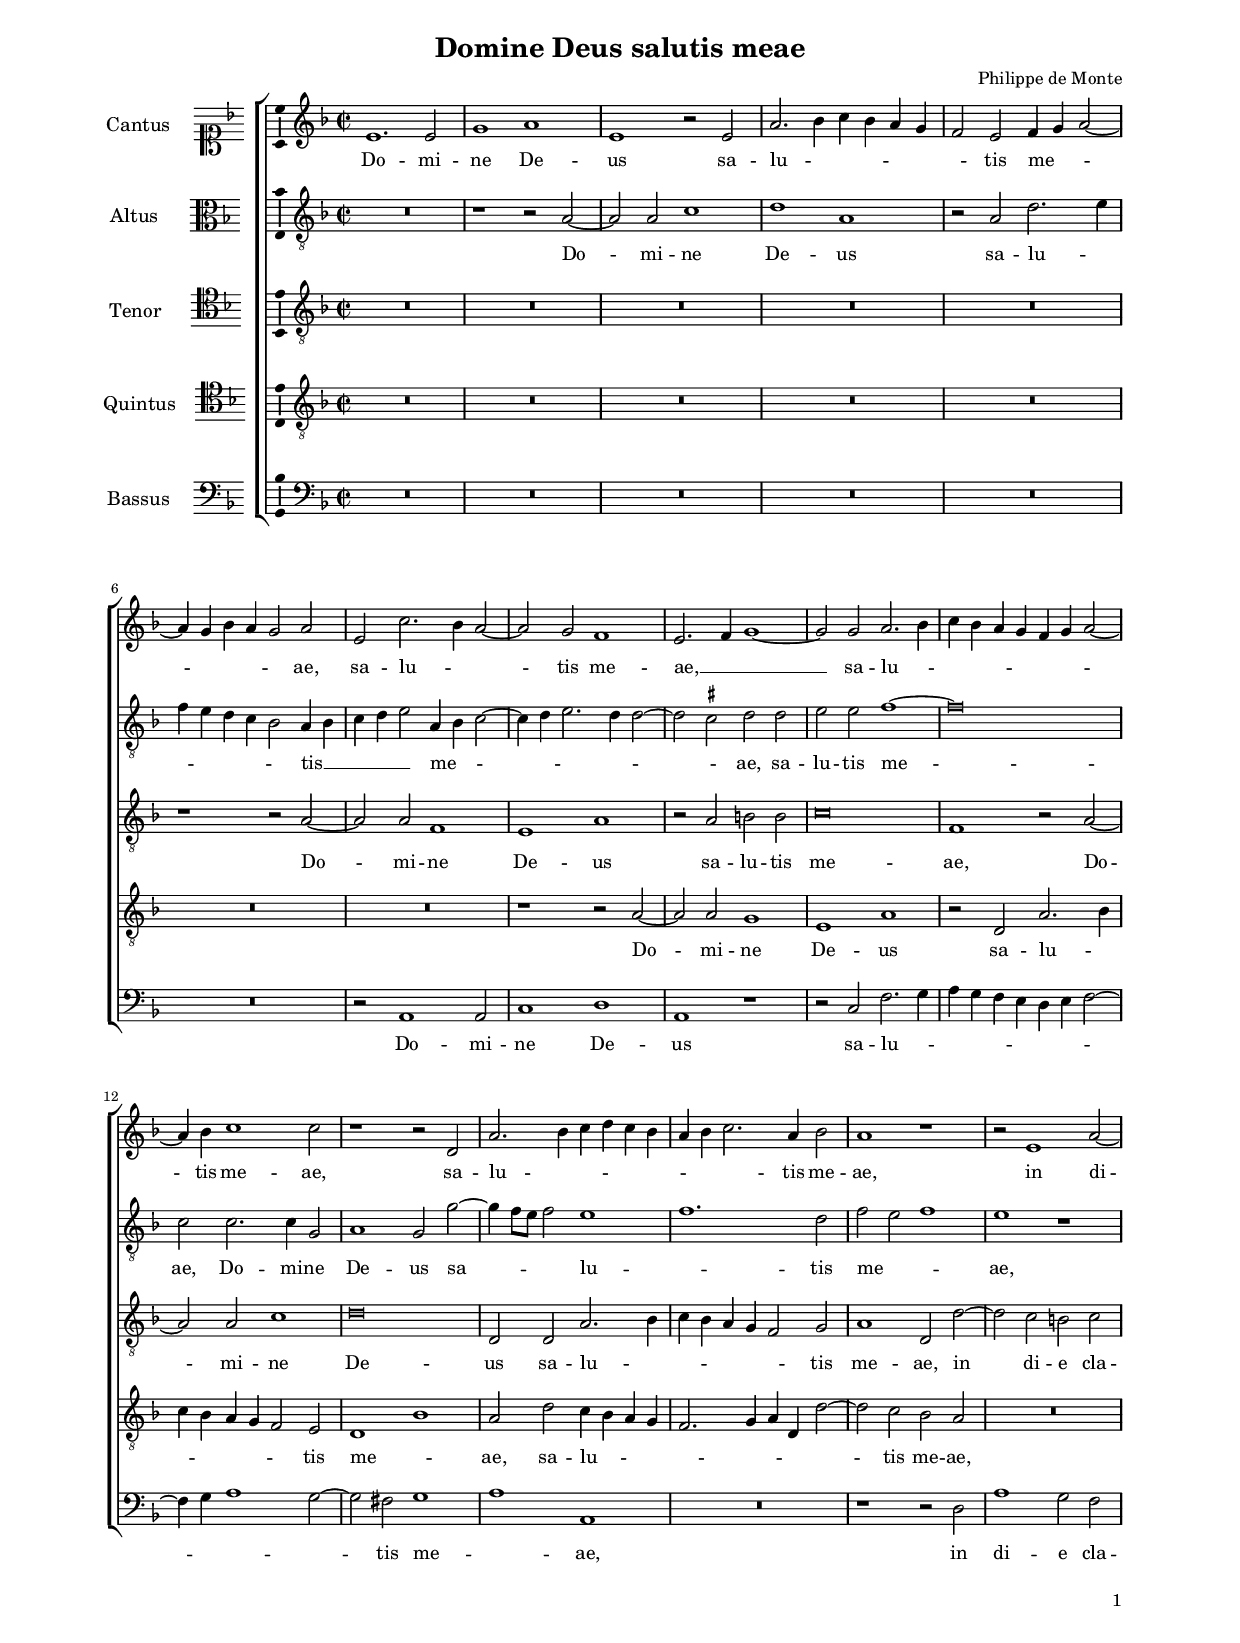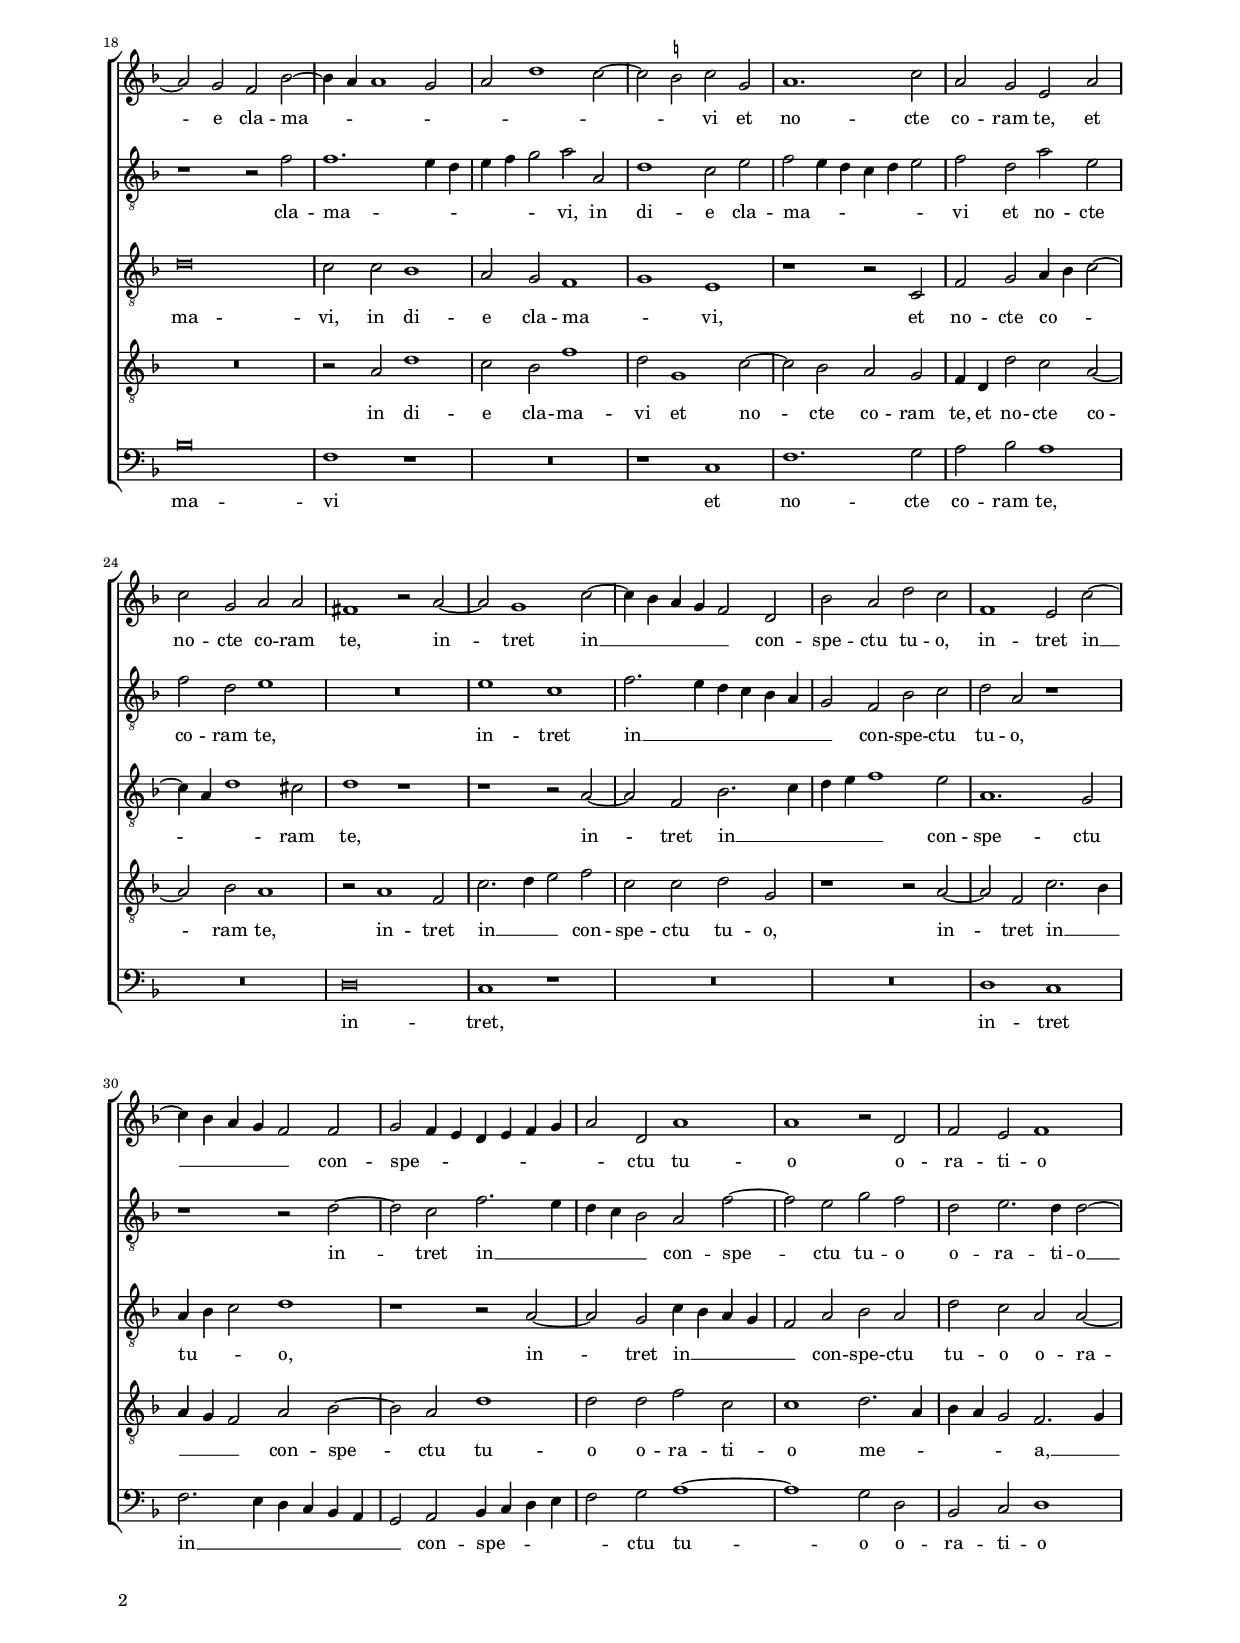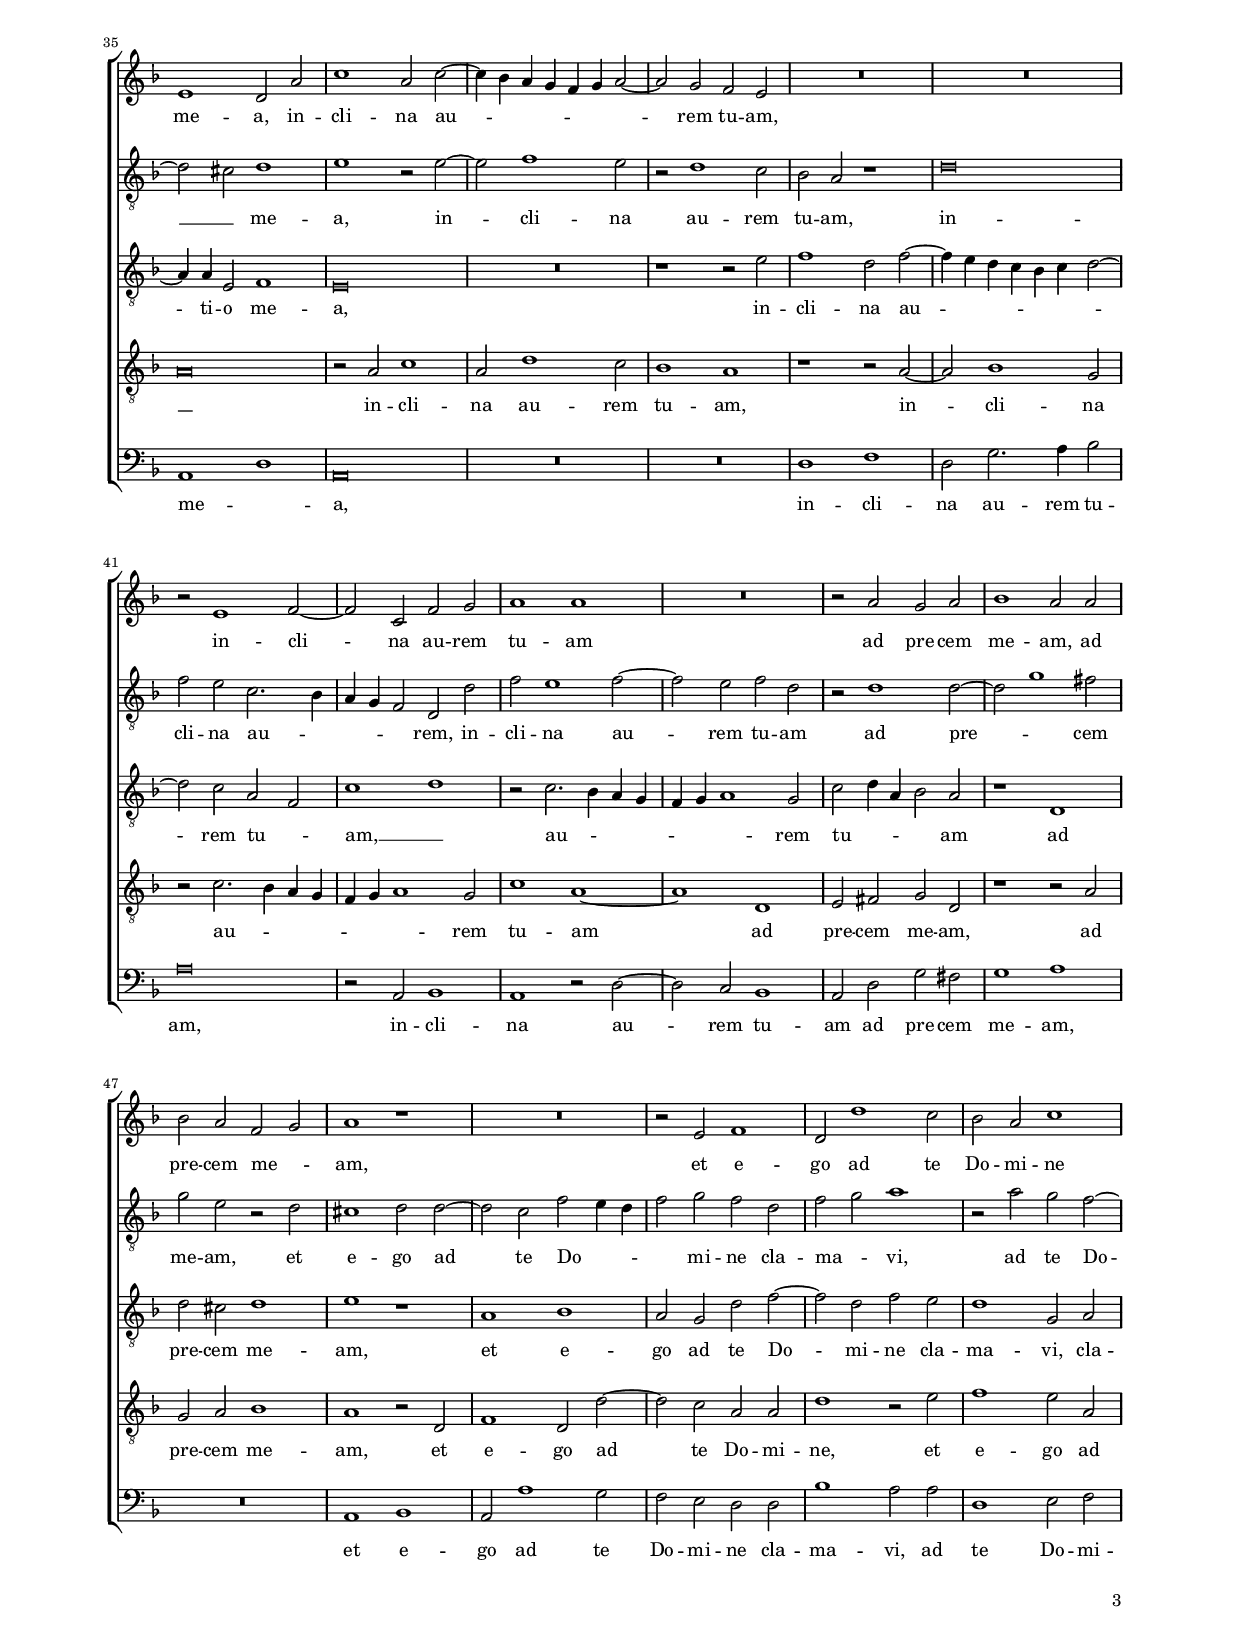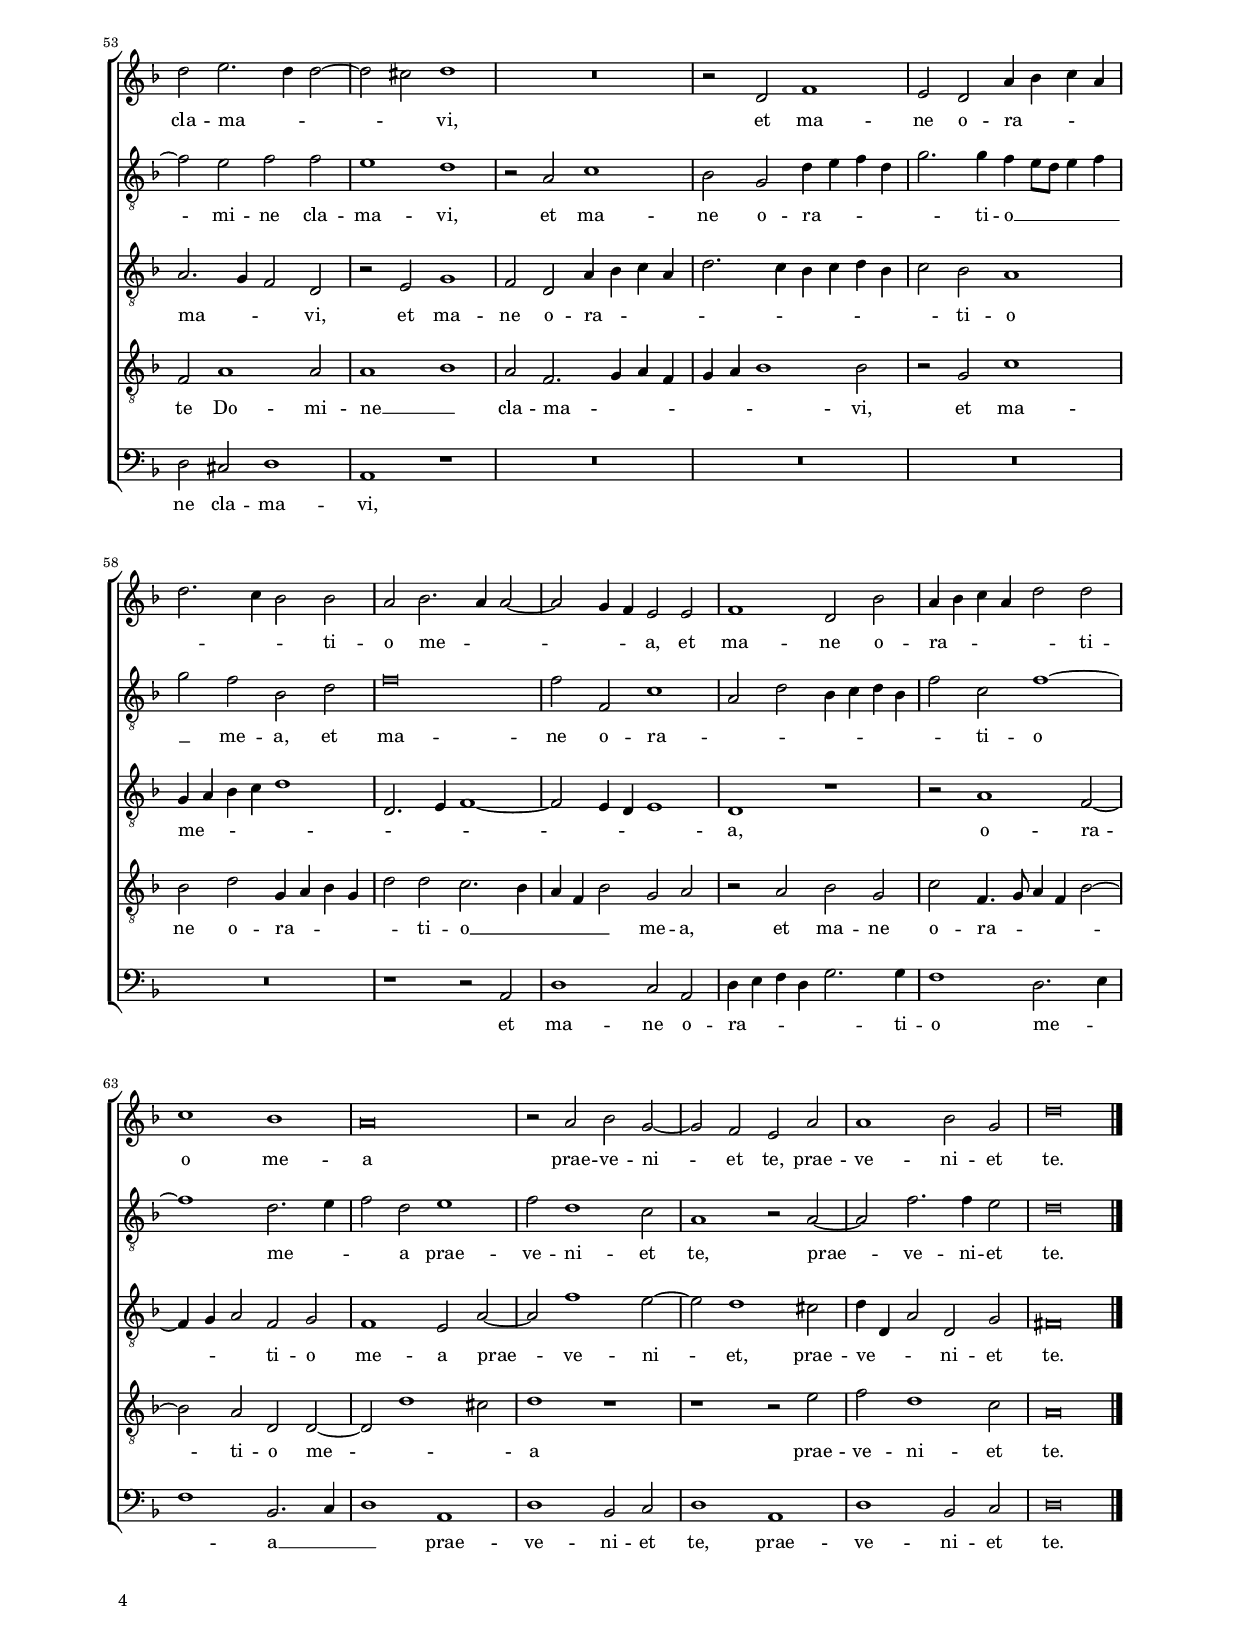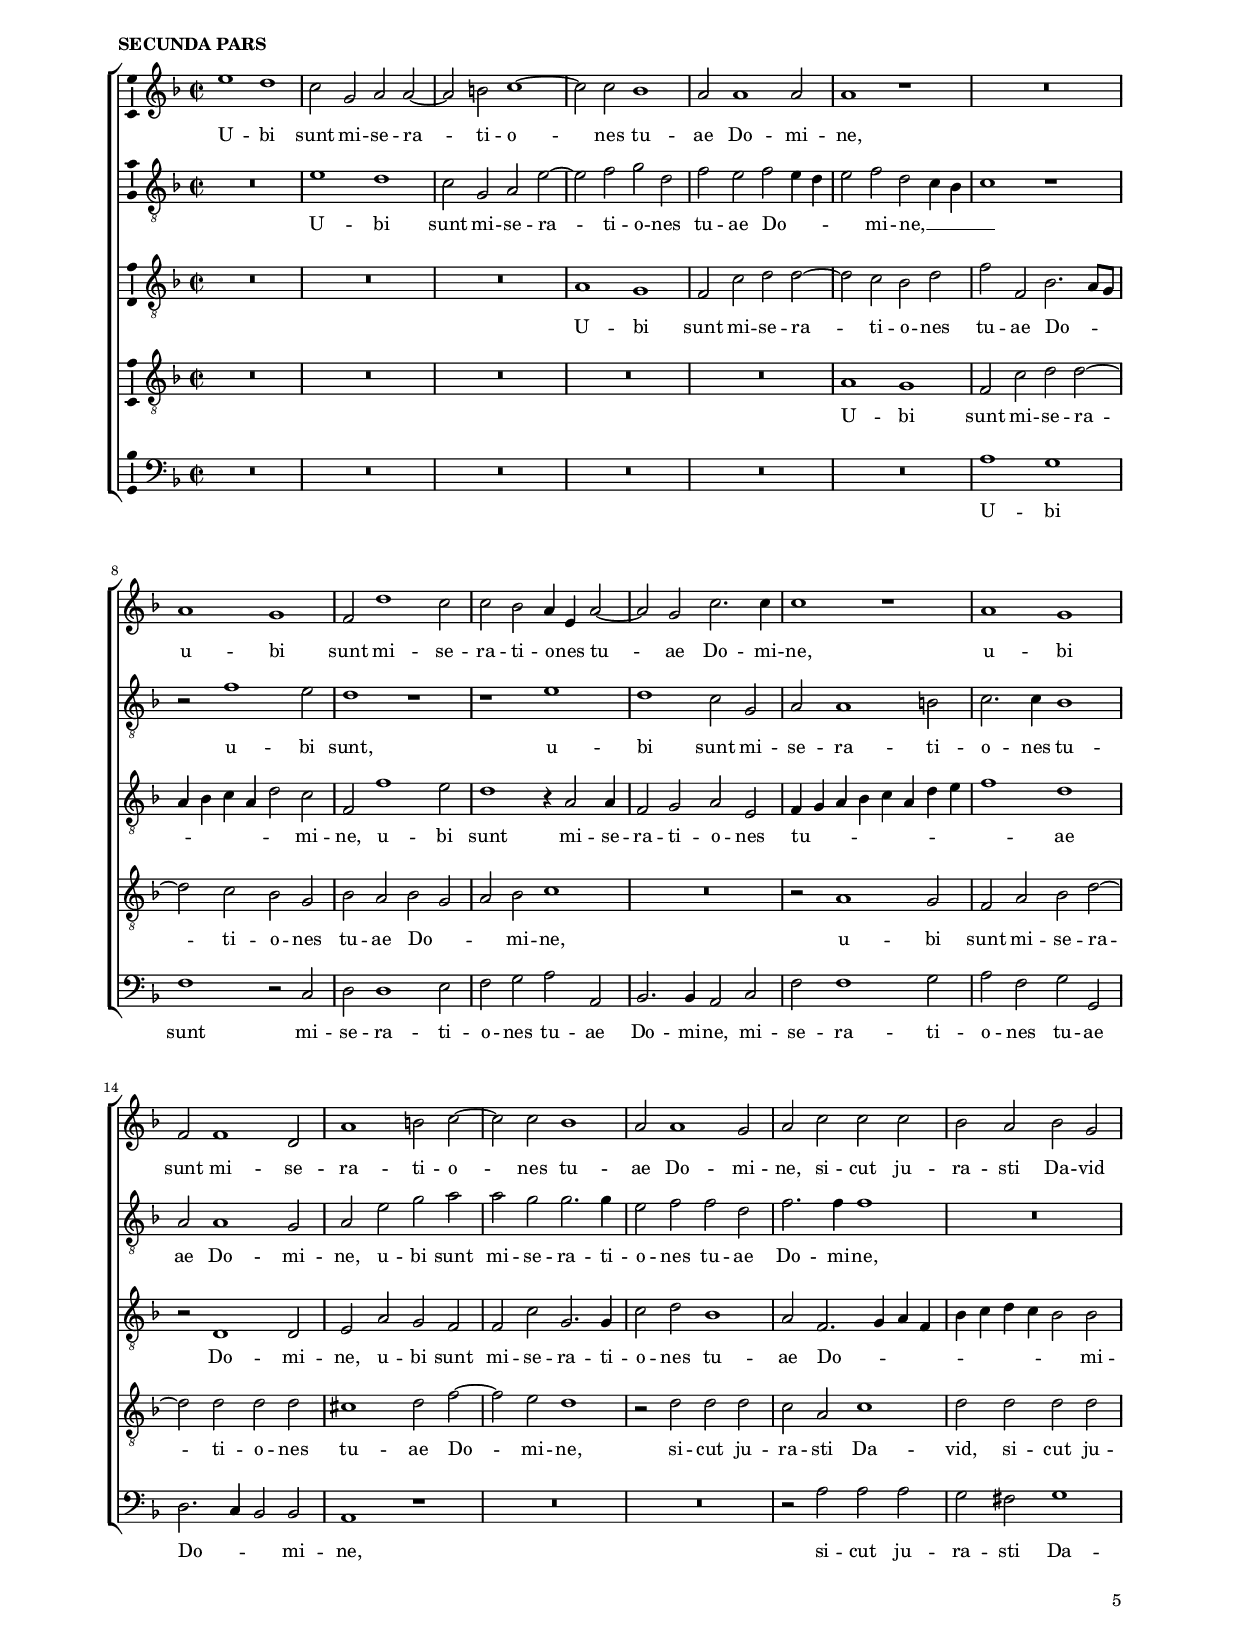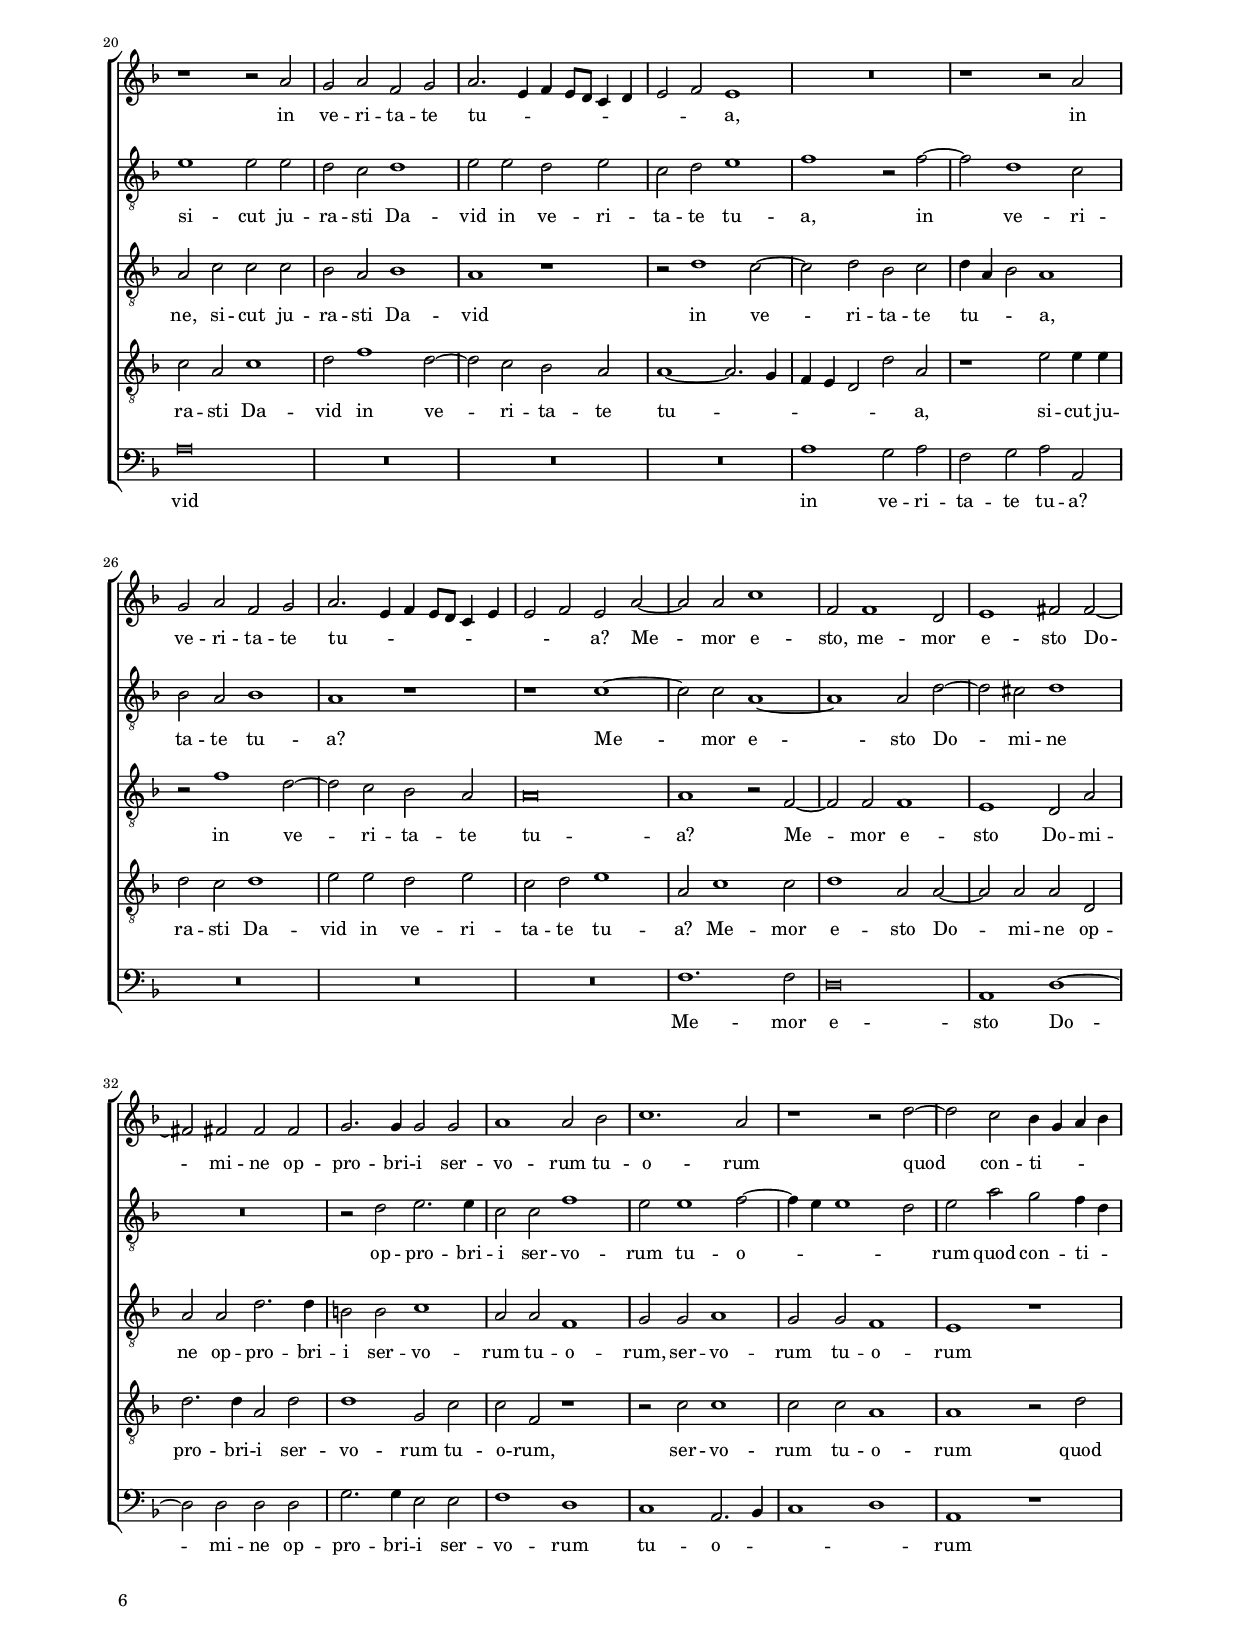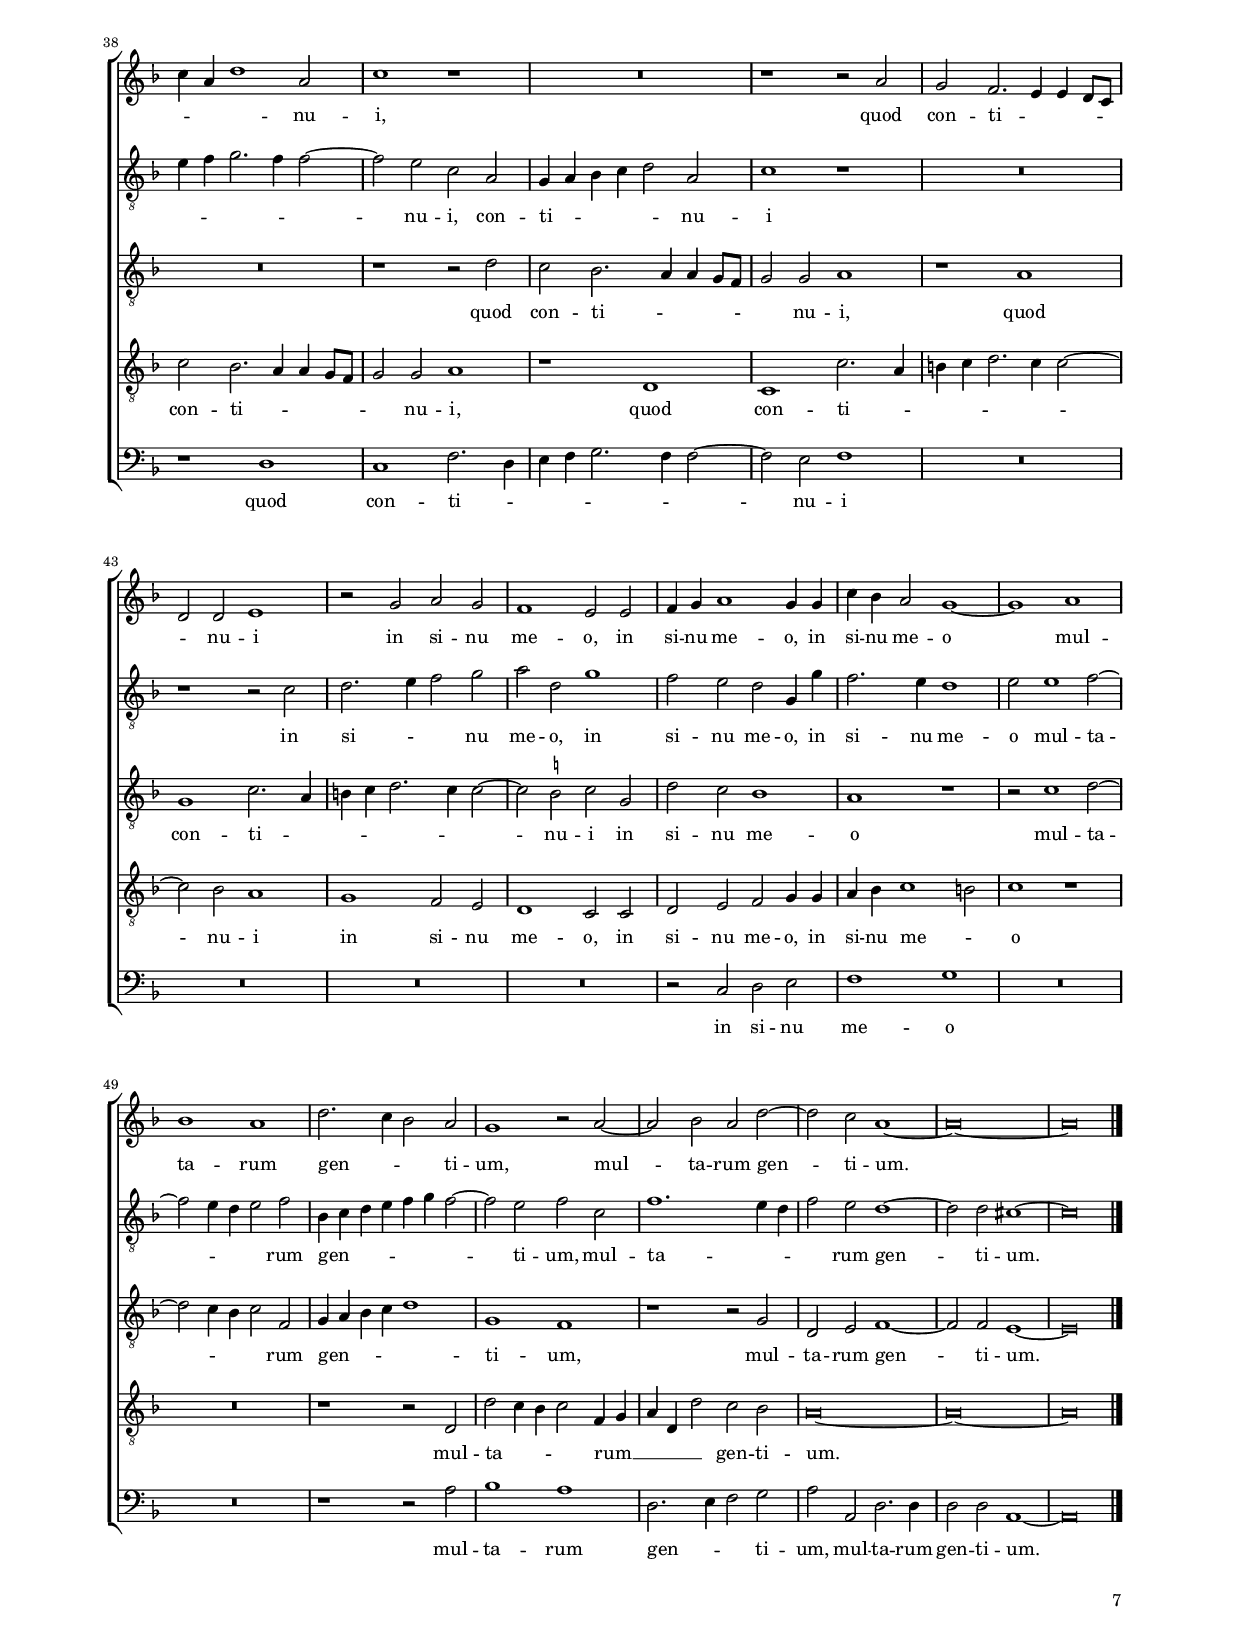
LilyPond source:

\header
{
  title="Domine Deus salutis meae"
  composer="Philippe de Monte"
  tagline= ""
}

\version "2.22.2"
\language deutsch
#(set-global-staff-size 15)
% #(set-default-paper-size "letter")
#(ly:set-option 'point-and-click #f)

	
	ficta = { \once \set suggestAccidentals = ##t }
	
	forget = #(define-music-function (music) (ly:music?) #{
		\accidentalStyle forget
		$music
		\accidentalStyle default
		#})
	
	m = \melisma
	me = \melismaEnd


\paper
	{
	top-margin = 1.8 \cm
	bottom-margin = 1.2 \cm
	left-margin = 2 \cm
	right-margin = 2 \cm
	ragged-bottom = ##f
	ragged-last-bottom = ##f
	print-page-number = ##f
	score-system-spacing = #'((basic-distance . 16) (minimum-distance . 14) (padding . 5) (strechability . 150))
	system-system-spacing = #'((basic-distance . 16) (minimum-distance . 14) (padding . 5) (strechability . 150))
        oddFooterMarkup=\markup   \fill-line { "" \fromproperty #'page:page-number-string }
        evenFooterMarkup=\markup  \fill-line { \fromproperty #'page:page-number-string "" }
        last-bottom-spacing = #'((basic-distance . 12) (minimum-distance . 7) (padding . 4))
	systems-per-page = 3
	page-count = 7
%	min-systems-per-page = 3
	}

global = {
	\key f \major
	\time 2/2 \set Score.measureLength = #(ly:make-moment 2/1)
        \set Score.tempoHideNote = ##t
        \tempo 2 = 90
        \skip 1*2*68 \bar "|."
	}
	

incipitcantus = \markup { \score {
	{
	\set Staff.instrumentName = \markup { \fontsize #1 "Cantus" }
	\key f \major
	\clef soprano
	s4 \bar ""
	}
	\layout  {
	raggedright = ##t
	indent = 1.8 \cm
	line-width = 2.5 \cm
	\context { \Staff \remove Time_signature_engraver }
	\override Staff.Clef.Y-extent = #'(0 . 0)
	}} \hspace #1 }
      
      
incipitaltus = \markup { \score {
	{
	\set Staff.instrumentName = \markup { \fontsize #1 "Altus" }
	\key f \major
	\clef alto
	s4 \bar ""
	}
	\layout  {
	raggedright = ##t
	indent = 1.8 \cm
	line-width = 2.5 \cm
	\context { \Staff \remove Time_signature_engraver }
	\override Staff.Clef.Y-extent = #'(0 . 0)
	}} \hspace #1 }


incipittenor = \markup { \score {
	{
	\set Staff.instrumentName = \markup { \fontsize #1 "Tenor" }
	\key f \major
	\clef tenor
	s4 \bar ""
	}
	\layout  {
	raggedright = ##t
	indent = 1.8 \cm
	line-width = 2.5 \cm
	\context { \Staff \remove Time_signature_engraver }
	\override Staff.Clef.Y-extent = #'(0 . 0)
	}} \hspace #1 }
      
      
incipitquintus = \markup { \score {
	{
	\set Staff.instrumentName = \markup { \fontsize #1 "Quintus" }
	\key f \major
	\clef tenor
	s4 \bar ""
	}
	\layout  {
	raggedright = ##t
	indent = 1.8 \cm
	line-width = 2.5 \cm
	\context { \Staff \remove Time_signature_engraver }
	\override Staff.Clef.Y-extent = #'(0 . 0)
	}} \hspace #1 }
      
      
incipitbassus = \markup { \score {
	{
	\set Staff.instrumentName = \markup { \fontsize #1 "Bassus" }
	\key f \major
	\clef bass
	s4 \bar ""
	}
	\layout  {
	raggedright = ##t
	indent = 1.8 \cm
	line-width = 2.5 \cm
	\context { \Staff \remove Time_signature_engraver }
	\override Staff.Clef.Y-extent = #'(0 . 0)
	}} \hspace #1 }


cantus =  \relative c''
	{
	e,1. e2
	g1 a
	e1 r2 e
	a2. b4 c b a g
%5
	f2 e f4 g a2~ |
	a4 g b a g2 a
	e2 c'2. b4 a2~
	a2 g f1
	e2. f4 g1~
%10
	g2 g a2. b4 |
	c4 b a g f g a2~
	a4 b c1 c2
	r1 r2 d,
	a'2. b4 c d c b
%15
	a4 b c2. a4 b2 |
	a1 r
	r2 e1 a2~
	a2 g f b~
	b4 a a1 g2
%20
	a2 d1 c2~ |
	c2 \ficta h c g
	a1. c2
	a2 g e a
	c2 g a a
%25
	fis1 r2 a~ |
	a2 g1 c2~
	c4 b a g f2 d
	b'2 a d c
	f,1 e2 c'~
%30
	c4 b a g f2 f |
	g2 f4 e d e f g
	a2 d, a'1
	a1 r2 d,
	f2 e f1
%35
	e1 d2 a' |
	c1 a2 c~
	c4 b a g f g a2~
	a2 g f e
	R\breve
%40
	R\breve |
	r2 e1 f2~
	f2 c f g
	a1 a
	R\breve
%45
	r2 a g a |
	b1 a2 a
	b2 a f g
	a1 r
	R\breve
%50
	r2 e f1 |
	d2 d'1 c2
	b2 a c1
	d2 e2. d4 d2~
	d2 cis d1
%55
	R\breve |
	r2 d, f1
	e2 d a'4 b c a
	d2. c4 b2 b
	a2 b2. a4 a2~
%60
	a2 g4 f e2 e |
	f1 d2 b'
	a4 b c a d2 d
	c1 b
	a\breve
%65
	r2 a b g~ |
	g2 f e a
	a1 b2 g
	d'\breve |
	}


altus =  \relative c'
   {
	R\breve
	r1 r2 a~
	a2 a c1
	d1 a
%5
	r2 a d2. e4 |
	f4 e d c b2 a4 b
	c4 d e2 a,4 b c2~
	c4 d e2. d4 d2~
	d2 \ficta cis d d
%10
	e2 e f1~ |
	f\breve
	c2 c2. c4 g2
	a1 g2 g'~
	g4 f8 e f2 e1
%15
	f1. d2 |
	f2 e f1
	e1 r
	r1 r2 f
	f1. e4 d
%20
	e4 f g2 a a, |
	d1 c2 e
	f2 e4 d c d e2
	f2 d a' e
	f2 d e1
%25
	R\breve |
	e1 c
	f2. e4 d c b a
	g2 f b c
	d2 a r1
%30
	r1 r2 d~ |
	d2 c f2. e4
	d4 c b2 a f'~
	f2 e g f
	d2 e2. d4 d2~
%35
	d2 cis d1 |
	e1 r2 e~
	e2 f1 e2
	r2 d1 c2
	b2 a r1
%40
	d\breve |
	f2 e c2. b4
	a4 g f2 d d'
	f2 e1 f2~
	f2 e f d
%45
	r2 d1 d2~ |
	d2 g1 fis2
	g2 e r d
	cis1 d2 d~
	d2 c f e4 d
%50
	f2 g f d |
	f2 g a1
	r2 a g f~
	f2 e f f
	e1 d
%55
	r2 a c1 |
	b2 g d'4 e f d
	g2. g4 f e8 d e4 f
	g2 f b, d
	f\breve
%60
	f2 f, c'1 |
	a2 d b4 c d b
	f'2 c f1~
	f1 d2. e4
	f2 d e1
%65
	f2 d1 c2 |
	a1 r2 a~
	a2 f'2. f4 e2
	d\breve |
	}


tenor =  \relative c'
	{
	R\breve
	R\breve
	R\breve
	R\breve
%5
	R\breve |
	r1 r2 a~
	a2 a f1
	e1 a
	r2 a h h
%10
	c\breve |
	f,1 r2 a~
	a2 a c1
	d\breve
	d,2 d a'2. b4
%15
	c4 b a g f2 g |
	a1 d,2 d'~
	d2 c h c
	d\breve
	c2 c b1
%20
	a2 g f1 |
	g1 e
	r1 r2 c
	f2 g a4 b c2~
	c4 a d1 cis2
%25
	d1 r |
	r1 r2 a~
	a2 f b2. c4
	d4 e f1 e2
	a,1. g2
%30
	a4 b c2 d1 |
	r1 r2 a~
	a2 g c4 b a g
	f2 a b a
	d2 c a a~
%35
	a4 a e2 f1 |
	e\breve
	R\breve
	r1 r2 e'
	f1 d2 f~
%40
	f4 e d c b c d2~ |
	d2 c a f
	c'1 d
	r2 c2. b4 a g
	f4 g a1 g2
%45
	c2 d4 a b2 a |
	r1 d,
	d'2 cis d1
	e1 r
	a,1 b
%50
	a2 g d' f~ |
	f2 d f e
	d1 g,2 a
	a2. g4 f2 d
	r2 e g1
%55
	f2 d a'4 b c a |
	d2. c4 b c d b
	c2 b a1
	g4 a b c d1
	d,2. e4 f1~
%60
	f2 e4 d e1 |
	d1 r
	r2 a'1 f2~
	f4 g a2 f g
	f1 e2 a~
%65
	a2 f'1 e2~ |
	e2 d1 cis2
	d4 d, a'2 d, g
	fis\breve |
	}


quintus  =  \relative c'
	{
	R\breve
	R\breve
	R\breve
	R\breve
%5
	R\breve |
	R\breve
	R\breve
	r1 r2 a~
	a2 a g1
%10
	e1 a |
	r2 d, a'2. b4
	c4 b a g f2 e
	d1 b'
	a2 d c4 b a g
%15
	f2. g4 a d, d'2~ |
	d2 c b a
	R\breve
	R\breve
	r2 a d1
%20
	c2 b f'1 |
	d2 g,1 c2~
	c2 b a g
	f4 d d'2 c a~
	a2 b a1
%25
	r2 a1 f2 |
	c'2. d4 e2 f
	c2 c d g,
	r1 r2 a~
	a2 f c'2. b4
%30
	a4 g f2 a b~ |
	b2 a d1
	d2 d f c
	c1 d2. a4
	b4 a g2 f2. g4
%35
	a\breve |
	r2 a c1
	a2 d1 c2
	b1 a
	r1 r2 a~
%40
	a2 b1 g2 |
	r2 c2. b4 a g
	f4 g a1 g2
	c1 a~
	a1 d,
%45
	e2 fis g d |
	r1 r2 a'
	g2 a b1
	a1 r2 d,
	f1 d2 d'~
%50
	d2 c a a |
	d1 r2 e
	f1 e2 a,
	f2 a1 a2
	a1 b
%55
	a2 f2. g4 a f |
	g4 a b1 b2
	r2 g c1
	b2 d g,4 a b g
	d'2 d c2. b4
%60
	a4 f b2 g a |
	r2 a b g
	c2 f,4. g8 a4 f b2~
	b2 a d, d~
	d2 d'1 cis2
%65
	d1 r |
	r1 r2 e
	f2 d1 c2
	a\breve |
	}


bassus  =  \relative c
	{
	R\breve
	R\breve
	R\breve
	R\breve
%5
	R\breve
	R\breve
	r2 a1 a2
	c1 d
	a1 r
%10
	r2 c f2. g4 |
	a4 g f e d e f2~
	f4 g a1 g2~
	g2 fis g1
	a1 a,
%15
	R\breve |
	r1 r2 d
	a'1 g2 f
	b\breve
	f1 r
%20
	R\breve |
	r1 c
	f1. g2
	a2 b a1
	R\breve
%25
	d,\breve |
	c1 r
	R\breve
	R\breve
	d1 c
%30
	f2. e4 d c b a |
	g2 a b4 c d e
	f2 g a1~
	a1 g2 d
	b2 c d1
%35
	a1 d |
	a\breve
	R\breve
	R\breve
	d1 f
%40
	d2 g2. a4 b2 |
	a\breve
	r2 a, b1
	a1 r2 d~
	d2 c b1
%45
	a2 d g fis |
	g1 a
	R\breve
	a,1 b
	a2 a'1 g2
%50
	f2 e d d |
	b'1 a2 a
	d,1 e2 f
	d2 cis d1
	a1 r
%55
	R\breve |
	R\breve
	R\breve
	R\breve
	r1 r2 a
%60
	d1 c2 a |
	d4 e f d g2. g4
	f1 d2. e4
	f1 b,2. c4
	d1 a
%65
	d1 b2 c |
	d1 a
	d1 b2 c
	d\breve |
	}


lyricscantus = \lyricmode {
	Do -- mi -- ne De -- us sa -- lu -- _ _ _ _ _ _ tis me -- _ _ _ _ _ _ ae,
    sa -- lu -- _ _ tis me -- ae, __ _ _
    sa -- lu -- _ _ _ _ _ _ _ _ tis me -- ae,
    sa -- lu -- _ _ _ _ _ _ _ _ tis me -- ae,
    in di -- e cla -- ma -- _ _ _ _ _ _ _ vi
    et no -- cte co -- ram te,
    et no -- cte co -- ram te,
    in -- tret in __ _ _ _ _ con -- spe -- ctu tu -- o,
    in -- tret in __ _ _ _ _ con -- spe -- _ _ _ _ _ _ _ ctu tu -- o
    o -- ra -- ti -- o me -- a,
    in -- cli -- na au -- _ _ _ _ _ _ rem tu -- am,
    in -- cli -- na au -- rem tu -- am
    ad pre -- cem me -- am,
    ad pre -- cem me -- _ am,
    et e -- go ad te Do -- mi -- ne cla -- ma -- _ _ _ vi,
    et ma -- ne o -- ra -- _ _ _ _ _ _ ti -- o me -- _ _ _ _ a,
    et ma -- ne o -- ra -- _ _ _ _ ti -- o me -- a
    prae -- ve -- ni -- et te,
    prae -- ve -- ni -- et te.
	}


lyricsaltus = \lyricmode {
	Do -- mi -- ne De -- us sa -- lu -- _ _ _ _ _ _ tis __ _ _ _ _ me -- _ _ _ _ _ _ _ ae,
    sa -- lu -- tis me -- ae,
    Do -- mi -- ne De -- us sa -- _ _ _ lu -- _ tis me -- _ _ ae,
    cla -- ma -- _ _ _ _ _ vi,
    in di -- e cla -- ma -- _ _ _ _ _ vi
    et no -- cte co -- ram te,
    in -- tret in __ _ _ _ _ _ _ con -- spe -- ctu tu -- o,
    in -- tret in __ _ _ _ _ con -- spe -- ctu tu -- o
    o -- ra -- ti -- o __ _ me -- a,
    in -- cli -- na au -- rem tu -- am,
    in -- cli -- na au -- _ _ _ _ rem,
    in -- cli -- na au -- rem tu -- am
    ad pre -- _ cem me -- am,
    et e -- go ad te Do -- _ _ _ mi -- ne cla -- ma -- _ vi,
    ad te Do -- mi -- ne cla -- ma -- vi,
    et ma -- ne o -- ra -- _ _ _ _ ti -- o __ _ _ _ _ _ me -- a,
    et ma -- ne o -- ra -- _ _ _ _ _ _ _ ti -- o me -- _ _ a
    prae -- ve -- ni -- et te,
    prae -- ve -- ni -- et te.
	}


lyricstenor = \lyricmode {
	Do -- mi -- ne De -- us sa -- lu -- tis me -- ae,
    Do -- mi -- ne De -- us sa -- lu -- _ _ _ _ _ _ tis me -- ae,
    in di -- e cla -- ma -- vi,
    in di -- e cla -- ma -- _ vi,
    et no -- cte co -- _ _ _ _ ram te,
    in -- tret in __ _ _ _ _ con -- spe -- ctu tu -- _ _ o,
    in -- tret in __ _ _ _ _ con -- spe -- ctu tu -- o
    o -- ra -- ti -- o me -- a,
    in -- cli -- na au -- _ _ _ _ _ _ rem tu -- _ am, __ _
    au -- _ _ _ _ _ _ rem tu -- _ _ _ am
    ad pre -- cem me -- am,
    et e -- go ad te Do -- mi -- ne cla -- ma -- vi,
    cla -- ma -- _ _ vi,
    et ma -- ne o -- ra -- _ _ _ _ _ _ _ _ _ _ ti -- o me -- _ _ _ _ _ _ _ _ _ _ a,
    o -- ra -- _ _ ti -- o me -- a
    prae -- ve -- ni -- et,
    prae -- ve -- _ _ ni -- et te.
	}


lyricsquintus = \lyricmode {
	Do -- mi -- ne De -- us sa -- lu -- _ _ _ _ _ _ tis me -- _ ae,
    sa -- lu -- _ _ _ _ _ _ _ _ tis me -- ae,
    in di -- e cla -- ma -- vi
    et no -- cte co -- ram te,
    et no -- cte co -- ram te,
    in -- tret in __ _ _ con -- spe -- ctu tu -- o,
    in -- tret in __ _ _ _ _ con -- spe -- ctu tu -- o
    o -- ra -- ti -- o me -- _ _ _ _ a, __ _ _
    in -- cli -- na au -- rem tu -- am,
    in -- cli -- na au -- _ _ _ _ _ _ rem tu -- am
    ad pre -- cem me -- am,
    ad pre -- cem me -- am,
    et e -- go ad te Do -- mi -- ne,
    et e -- go ad te Do -- mi -- ne __ _ cla -- ma -- _ _ _ _ _ _ vi,
    et ma -- ne o -- ra -- _ _ _ _ ti -- o __ _ _ _ _ me -- a,
    et ma -- ne o -- ra -- _ _ _ _ ti -- o me -- _ _ a
    prae -- ve -- ni -- et te.
	}


lyricsbassus = \lyricmode {
	Do -- mi -- ne De -- us sa -- lu -- _ _ _ _ _ _ _ _ _ _ _ tis me -- _ ae,
    in di -- e cla -- ma -- vi
    et no -- cte co -- ram te,
    in -- tret,
    in -- tret in __ _ _ _ _ _ _ con -- spe -- _ _ _ _ ctu tu -- o
    o -- ra -- ti -- o me -- _ a,
    in -- cli -- na au -- rem tu -- am,
    in -- cli -- na au -- rem tu -- am
    ad pre -- cem me -- am,
    et e -- go ad te Do -- mi -- ne cla -- ma -- vi,
    ad te Do -- mi -- ne cla -- ma -- vi,
    et ma -- ne o -- ra -- _ _ _ _ ti -- o me -- _ _ a __ _ _
    prae -- ve -- ni -- et te,
    prae -- ve -- ni -- et te.
	}


\score
{  
	% \transpose {
	\new ChoirStaff \with { \override StaffGrouper.staff-staff-spacing.basic-distance = #12 }
	<<

	\new Staff << \global
	\new Voice="v1" {
		\set Staff.instrumentName=\incipitcantus
		\set Staff.midiInstrument = "reed organ"
		\clef violin
		\cantus }
	\new Lyrics \lyricsto "v1" {\lyricscantus }
	>>


	\new Staff << \global
	\new Voice="v2" {
		\set Staff.instrumentName=\incipitaltus
		\set Staff.midiInstrument = "reed organ"
                \clef "G_8"
		\altus}
	\new Lyrics \lyricsto "v2" {\lyricsaltus }
	>>


	\new Staff << \global
	\new Voice="v3" {
		\set Staff.instrumentName=\incipittenor
		\set Staff.midiInstrument = "reed organ"
		\clef "G_8"
		\tenor }
	\new Lyrics \lyricsto "v3" {\lyricstenor }
	>>


	\new Staff << \global
	\new Voice="v5" {
		\set Staff.instrumentName=\incipitquintus
		\set Staff.midiInstrument = "reed organ"
		\clef "G_8"
		\quintus}
	\new Lyrics \lyricsto "v5" {\lyricsquintus }
	>>


	\new Staff << \global
	\new Voice="v4" {
		\set Staff.instrumentName=\incipitbassus
		\set Staff.midiInstrument = "reed organ"
		\clef bass
		\bassus }
	\new Lyrics \lyricsto "v4" {\lyricsbassus}
	>>

	>>
	% } % transpose

	\layout
	{
	indent = 2.5 \cm
	\context { \Staff \override TimeSignature.break-visibility = #end-of-line-invisible }
	\context { \Lyrics \override VerticalAxisGroup.nonstaff-relatedstaff-spacing.padding = #1.4 }
%	\context { \Lyrics \override LyricText.font-size = #1 }
	\context { \Staff \consists "Ambitus_engraver" }
	\context { \Score \override BarNumber.padding = #2 }
	\context { \Voice \override NoteHead.style = #'baroque }
	}


\midi
	{
	}

}

%%%%%%%%%%%%%%%%%%%%  SECUNDA PARS %%%%%%%%%%%%%%%%%%%%


global = {
	\key f \major
	\time 2/2 \set Score.measureLength = #(ly:make-moment 2/1)
        \set Score.tempoHideNote = ##t
        \tempo 2 = 90
        \skip 1*2*55 \bar "|."
	}


cantus =  \relative c''
	{
    e1 d	
	c2 g a a~
	a2 h c1~
    c2 c b1
%5
	a2 a1 a2 |
	a1 r
	R\breve
	a1 g
	f2 d'1 c2
%10
	c2 b a4 e a2~ |
	a2 g c2. c4
	c1 r
	a1 g
	f2 f1 d2
%15
	a'1 h2 c~ |
	c2 c b1
	a2 a1 g2
	a2 c c c
	b2 a b g
%20
	r1 r2 a |
	g2 a f g
	a2. e4 f e8 d c4 d
	e2 f e1
	R\breve
%25
	r1 r2 a |
	g2 a f g
	a2. e4 f4 e8 d c4 e
	e2 f e a~
	a2 a c1
%30
	f,2 f1 d2 |
	e1 fis2 fis~
	fis2 fis fis fis
	g2. g4 g2 g
	a1 a2 b
%35
	c1. a2 |
	r1 r2 d~
	d2 c b4 g a b
	c4 a d1 a2
	c1 r
%40
	R\breve |
	r1 r2 a
	g2 f2. e4 e d8 c
	d2 d e1
	r2 g a g
%45
	f1 e2 e |
	f4 g a1 g4 g
	c4 b a2 g1~
	g1 a \break
	b1 a
%50
	d2. c4 b2 a |
	g1 r2 a~
	a2 b a d~
	d2 c a1~
	a\breve~
%55
    a\breve |
	}


altus =  \relative c'
    {
	R\breve
	e1 d
	c2 g a e'~
	e2 f g d
%5
	f2 e f e4 d |
	e2 f d c4 b
	c1 r
	r2 f1 e2
	d1 r
%10
	r1 e |
	d1 c2 g
	a2 a1 h2
	c2. c4 b1
	a2 a1 g2
%15
	a2 e' g a |
	a2 g g2. g4
	e2 f f d
	f2. f4 f1
	R\breve
%20
	e1 e2 e |
	d2 c d1
	e2 e d e
	c2 d e1
	f1 r2 f~
%25
	f2 d1 c2 |
	b2 a b1
	a1 r
	r1 c~
	c2 c a1~
%30
	a1 a2 d~ |
	d2 cis d1
	R\breve
	r2 d e2. e4
	c2 c f1
%35
	e2 e1 f2~ |
	f4 e e1 d2
	e2 a g f4 d
	e4 f g2. f4 f2~
	f2 e c a
%40
	g4 a b c d2 a |
	c1 r
	R\breve
	r1 r2 c
	d2. e4 f2 g
%45
	a2 d, g1 |
	f2 e d g,4 g'
	f2. e4 d1
	e2 e1 f2~
	f2 e4 d e2 f
%50
	b,4 c d e f g f2~ |
	f2 e f c
	f1. e4 d
	f2 e d1~
	d2 d cis1~
%55
	cis\breve |
	}


tenor =  \relative c'
	{
	R\breve
	R\breve
	R\breve
	a1 g
%5
	f2 c' d d~ |
	d2 c b d
	f2 f, b2. a8 g
	a4 b c a d2 c
	f,2 f'1 e2
%10
	d1 r4 a2 a4 |
	f2 g a e
	f4 g a b c a d e
	f1 d
	r2 d,1 d2
%15
	e2 a g f |
	f2 c' g2. g4
	c2 d b1
	a2 f2. g4 a f
	b4 c d c b2 b
%20
	a2 c c c |
	b2 a b1
	a1 r
	r2 d1 c2~
	c2 d b c
%25
	d4 a b2 a1 |
	r2 f'1 d2~
	d2 c b a
	a\breve
	a1 r2 f~
%30
	f2 f f1 |
	e1 d2 a'
	a2 a d2. d4
	h2 h c1
	a2 a f1
%35
	g2 g a1 |
	g2 g f1
	e1 r
	R\breve
	r1 r2 d'
%40
	c2 b2. a4 a g8 f |
	g2 g a1
	r1 a
	g1 c2. a4
	h4 c d2. c4 c2~
%45
	c2 \ficta h c g |
	d'2 c b1
	a1 r
	r2 c1 d2~
	d2 c4 b c2 f,
%50
	g4 a b c d1 |
	g,1 f
	r1 r2 g
	d2 e f1~
	f2 f e1~
%55
	e\breve |
	}


quintus  =  \relative c'
	{
	R\breve
	R\breve
	R\breve
	R\breve
%5
	R\breve |
	a1 g
	f2 c' d d~
	d2 c b g
	b2 a b g
%10
	a2 b c1 |
	R\breve
	r2 a1 g2
	f2 a b d~
	d2 d d d
%15
	cis1 d2 f~ |
	f2 e d1
	r2 d d d
	c2 a c1
	d2 d d d
%20
	c2 a c1 |
	d2 f1 d2~
	d2 c b a
	a1~a2. g4
	f4 e d2 d' a
%25
	r1 e'2 e4 e |
	d2 c d1
	e2 e d e
	c2 d e1
	a,2 c1 c2
%30
	d1 a2 a~ |
	a2 a a d,
	d'2. d4 a2 d
	d1 g,2 c
	c2 f, r1
%35
	r2 c' c1 |
	c2 c a1
	a1 r2 d
	c2 b2. a4 a g8 f
	g2 g a1
%40
	r1 d, |
	c1 c'2. a4
	h4 c d2. c4 c2~
	c2 b a1
	g1 f2 e
%45
	d1 c2 c |
	d2 e f g4 g
	a4 b c1 h2
	c1 r
	R\breve
%50
	r1 r2 d, |
	d'2 c4 b c2 f,4 g
	a4 d, d'2 c b
	a\breve~
    a\breve~	
%55
	a\breve |
	}


bassus  =  \relative c
	{
	R\breve
	R\breve
	R\breve
	R\breve
%5
	R\breve |
	R\breve
	a'1 g
	f1 r2 c
	d2 d1 e2
%10
	f2 g a a, |
	b2. b4 a2 c
	f2 f1 g2
	a2 f g g,
	d'2. c4 b2 b
%15
	a1 r |
	R\breve
	R\breve
	r2 a' a a
	g2 fis g1
%20
	a\breve |
	R\breve
	R\breve
	R\breve
	a1 g2 a
%25
	f2 g a a, |
	R\breve
	R\breve
	R\breve
	f'1. f2
%30
	d\breve |
	a1 d~
	d2 d d d
	g2. g4 e2 e
	f1 d
%35
	c1 a2. b4 |
	c1 d
	a1 r
	r1 d
	c1 f2. d4
%40
	e4 f g2. f4 f2~ |
	f2 e f1
	R\breve
	R\breve
	R\breve
%45
	R\breve |
	r2 c d e
	f1 g
	R\breve
	R\breve
%50
	r1 r2 a |
	b1 a
	d,2. e4 f2 g
	a2 a, d2. d4
	d2 d a1~
%55
	a\breve |
	}


lyricscantus = \lyricmode {
	U -- bi sunt mi -- se -- ra -- ti -- o -- nes tu -- ae Do -- mi -- ne,
    u -- bi sunt mi -- se -- ra -- ti -- o -- nes tu -- ae Do -- mi -- ne,
    u -- bi sunt mi -- se -- ra -- ti -- o -- nes tu -- ae Do -- mi -- ne,
    si -- cut ju -- ra -- sti Da -- vid
    in ve -- ri -- ta -- te tu -- _ _ _ _ _ _ _ _ a,
    in ve -- ri -- ta -- te tu -- _ _ _ _ _ _ _ _ a?
    Me -- mor e -- sto,
    me -- mor e -- sto
    Do -- mi -- ne op -- pro -- bri -- i ser -- vo -- rum tu -- o -- rum
    quod con -- ti -- _ _ _ _ _ _ nu -- i,
    quod con -- ti -- _ _ _ _ _ nu -- i
    in si -- nu me -- o,
    in si -- nu me -- o,
    in si -- nu me -- o
    mul -- ta -- rum gen -- _ _ ti -- um,
    mul -- ta -- rum gen -- ti -- um.
	}


lyricsaltus = \lyricmode {
	U -- bi sunt mi -- se -- ra -- ti -- o -- nes tu -- ae Do -- _ _ _ mi -- ne, __ _ _ _
    u -- bi sunt,
    u -- bi sunt mi -- se -- ra -- ti -- o -- nes tu -- ae Do -- mi -- ne,
    u -- bi sunt mi -- se -- ra -- ti -- o -- nes tu -- ae Do -- mi -- ne,
    si -- cut ju -- ra -- sti Da -- vid
    in ve -- ri -- ta -- te tu -- a,
    in ve -- ri -- ta -- te tu -- a?
    Me -- mor e -- sto
    Do -- mi -- ne op -- pro -- bri -- i ser -- vo -- rum tu -- o -- _ _ _ rum
    quod con -- ti -- _ _ _ _ _ _ nu -- i,
    con -- ti -- _ _ _ _ nu -- i
    in si -- _ _ nu me -- o,
    in si -- nu me -- o,
    in si -- nu me -- o
    mul -- ta -- _ _ _ rum gen -- _ _ _ _ _ _ ti -- um,
    mul -- ta -- _ _ _ rum gen -- ti -- um.
	}


lyricstenor = \lyricmode {
	U -- bi sunt mi -- se -- ra -- ti -- o -- nes tu -- ae Do -- _ _ _ _ _ _ _ mi -- ne,
    u -- bi sunt mi -- se -- ra -- ti -- o -- nes tu -- _ _ _ _ _ _ _ _ ae Do -- mi -- ne,
    u -- bi sunt mi -- se -- ra -- ti -- o -- nes tu -- ae Do -- _ _ _ _ _ _ _ _ mi -- ne,
    si -- cut ju -- ra -- sti Da -- vid
    in ve -- ri -- ta -- te tu -- _ _ a,
    in ve -- ri -- ta -- te tu -- a?
    Me -- mor e -- sto
    Do -- mi -- ne op -- pro -- bri -- i ser -- vo -- rum tu -- o -- rum,
    ser -- vo -- rum tu -- o -- rum
    quod con -- ti -- _ _ _ _ _ nu -- i,
    quod con -- ti -- _ _ _ _ _ _ nu -- i
    in si -- nu me -- o
    mul -- ta -- _ _ _ rum gen -- _ _ _ _ ti -- um,
    mul -- ta -- rum gen -- ti -- um.
	}


lyricsquintus = \lyricmode {
	U -- bi sunt mi -- se -- ra -- ti -- o -- nes tu -- ae Do -- _ _ mi -- ne,
    u -- bi sunt mi -- se -- ra -- ti -- o -- nes tu -- ae Do -- mi -- ne,
    si -- cut ju -- ra -- sti Da -- vid,
    si -- cut ju -- ra -- sti Da -- vid
    in ve -- ri -- ta -- te tu -- _ _ _ _ _ a,
    si -- cut ju -- ra -- sti Da -- vid
    in ve -- ri -- ta -- te tu -- a?
    Me -- mor e -- sto
    Do -- mi -- ne op -- pro -- bri -- i ser -- vo -- rum tu -- o -- rum,
    ser -- vo -- rum tu -- o -- rum
    quod con -- ti -- _ _ _ _ _ nu -- i,
    quod con -- ti -- _ _ _ _ _ _ nu -- i
    in si -- nu me -- o,
    in si -- nu me -- o,
    in si -- nu me -- _ o
    mul -- ta -- _ _ _ rum __ _ _ _ _ gen -- ti -- um.
	}


lyricsbassus = \lyricmode {
	U -- bi sunt mi -- se -- ra -- ti -- o -- nes tu -- ae Do -- mi -- ne,
    mi -- se -- ra -- ti -- o -- nes tu -- ae Do -- _ _ mi -- ne,
    si -- cut ju -- ra -- sti Da -- vid
    in ve -- ri -- ta -- te tu -- a?
    Me -- mor e -- sto
    Do -- mi -- ne op -- pro -- bri -- i ser -- vo -- rum tu -- o -- _ _ _ rum
    quod con -- ti -- _ _ _ _ _ _ nu -- i
    in si -- nu me -- o
    mul -- ta -- rum gen -- _ _ ti -- um,
    mul -- ta -- rum gen -- ti -- um.
	}


\score
	{  
	% \transpose {
	\new ChoirStaff \with { \override StaffGrouper.staff-staff-spacing.basic-distance = #12 }
	<<

	\new Staff <<\global
	\new Voice="v1" {
	  %\set Staff.instrumentName=Cantus
		\set Staff.midiInstrument = "reed organ"
		\clef violin
		\cantus }
	\new Lyrics \lyricsto "v1" {\lyricscantus }
	>>


	\new Staff << \global
	\new Voice="v2" {
	  %\set Staff.instrumentName=Altus
		\set Staff.midiInstrument = "reed organ"
		\clef "G_8"
		\altus}
	\new Lyrics \lyricsto "v2" {\lyricsaltus }
	>>


	\new Staff <<\global
	\new Voice="v3" {
	  %\set Staff.instrumentName=Tenor
		\set Staff.midiInstrument = "reed organ"
		\clef "G_8"
		\tenor }
	\new Lyrics \lyricsto "v3" {\lyricstenor }
	>>


	\new Staff << \global
	\new Voice="v5" {
	  %\set Staff.instrumentName=Quintus
		\set Staff.midiInstrument = "reed organ"
		\clef "G_8"
		\quintus}
	\new Lyrics \lyricsto "v5" {\lyricsquintus }
	>>


	\new Staff <<\global
	\new Voice="v4" {
	  %\set Staff.instrumentName=Bassus
		\set Staff.midiInstrument = "reed organ"
		\clef bass
		\bassus }
	\new Lyrics \lyricsto "v4" {\lyricsbassus}
	>>
	
	>>
	% } % transpose

	\layout
	{
	indent = 0 \cm
	\context { \Staff \override TimeSignature.break-visibility = #end-of-line-invisible }
	\context { \Lyrics \override VerticalAxisGroup.nonstaff-relatedstaff-spacing.padding = #1.4 }
%	\context { \Lyrics \override LyricText.font-size = #1 }
	\context { \Staff \consists "Ambitus_engraver" }
	\context { \Score \override BarNumber.padding = #2 }
	\context { \Voice \override NoteHead.style = #'baroque }
	}

    \header { piece = \markup { \raise #2 \bold "SECUNDA PARS"} }

\midi
	{
	}
	
}

% EOF
